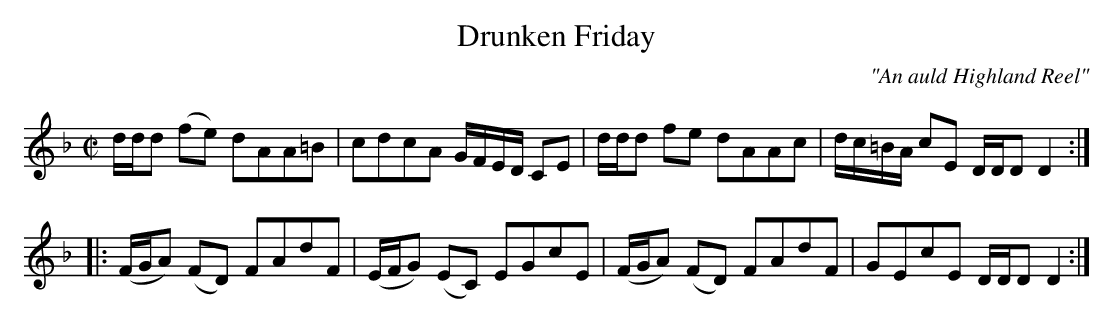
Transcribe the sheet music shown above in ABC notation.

X:1
T:Drunken Friday
C:"An auld Highland Reel"
L:1/8
M:C|
K:Dm
   d/d/d  (fe) dAA=B|cdcA G/F/E/D/ CE |d/d/d fe     dAAc|d/c/=B/A/ cE D/D/D D2:|
|:(F/G/A) (FD) FAdF |(E/F/G) (EC) EGcE|(F/G/A) (FD) FAdF|GEcE         D/D/D D2:|
